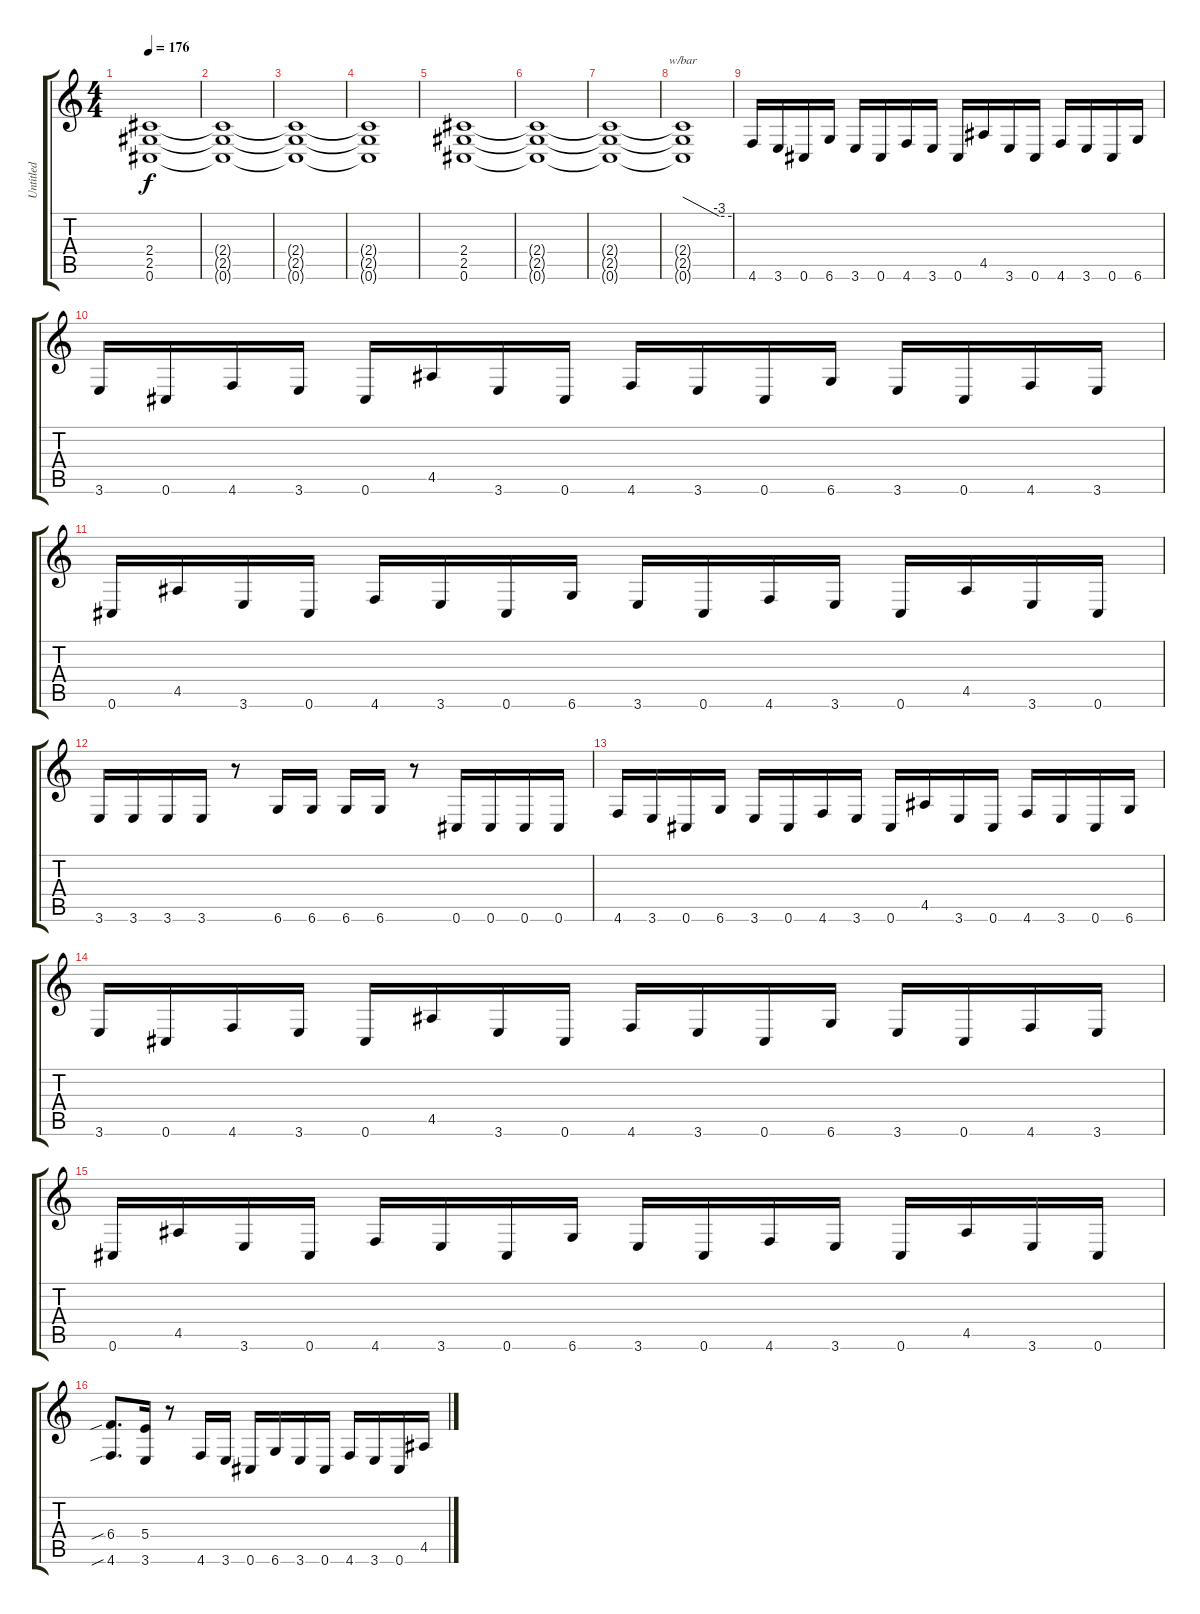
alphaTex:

\track ("Untitled" "Untitled") {instrument distortionguitar}
\staff {score tabs}
\tuning (Db4 Ab3 E3 B2 Gb2 Db2) {hide}
\ts (4 4)
\tempo 176
\clef g2
\ks c
(2.4 2.5 0.6).1{dy f instrument distortionguitar} |
(2.4{t} 2.5{t} 0.6{t}).1 |
(2.4{t} 2.5{t} 0.6{t}).1 |
(2.4{t} 2.5{t} 0.6{t}).1 |
(2.4 2.5 0.6).1 |
(2.4{t} 2.5{t} 0.6{t}).1 |
(2.4{t} 2.5{t} 0.6{t}).1 |
(2.4{t} 2.5{t} 0.6{t}).1{tbe (custom default 0 0 45 -12 60 -12)} |
4.6.16 3.6.16 0.6.16 6.6.16 3.6.16 0.6.16 4.6.16 3.6.16 0.6.16 4.5.16 3.6.16 0.6.16 4.6.16 3.6.16 0.6.16 6.6.16 |
3.6.16 0.6.16 4.6.16 3.6.16 0.6.16 4.5.16 3.6.16 0.6.16 4.6.16 3.6.16 0.6.16 6.6.16 3.6.16 0.6.16 4.6.16 3.6.16 |
0.6.16 4.5.16 3.6.16 0.6.16 4.6.16 3.6.16 0.6.16 6.6.16 3.6.16 0.6.16 4.6.16 3.6.16 0.6.16 4.5.16 3.6.16 0.6.16 |
3.6.16 3.6.16 3.6.16 3.6.16 r.8 6.6.16 6.6.16 6.6.16 6.6.16 r.8 0.6.16 0.6.16 0.6.16 0.6.16 |
4.6.16 3.6.16 0.6.16 6.6.16 3.6.16 0.6.16 4.6.16 3.6.16 0.6.16 4.5.16 3.6.16 0.6.16 4.6.16 3.6.16 0.6.16 6.6.16 |
3.6.16 0.6.16 4.6.16 3.6.16 0.6.16 4.5.16 3.6.16 0.6.16 4.6.16 3.6.16 0.6.16 6.6.16 3.6.16 0.6.16 4.6.16 3.6.16 |
0.6.16 4.5.16 3.6.16 0.6.16 4.6.16 3.6.16 0.6.16 6.6.16 3.6.16 0.6.16 4.6.16 3.6.16 0.6.16 4.5.16 3.6.16 0.6.16 |
(6.4{sib} 4.6{sib}).8{d} (5.4 3.6).16 r.8 4.6.16 3.6.16 0.6.16 6.6.16 3.6.16 0.6.16 4.6.16 3.6.16 0.6.16 4.5.16
